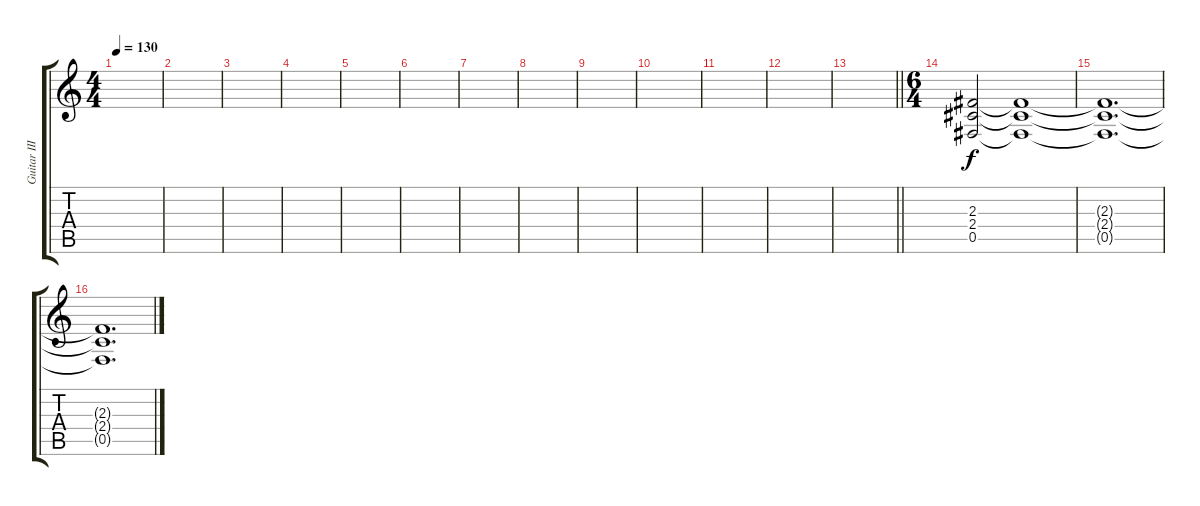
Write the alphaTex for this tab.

\track ("Guitar III" "Guitar III") {instrument distortionguitar}
\staff {score tabs}
\tuning (Db4 Ab3 E3 B2 Gb2 Db2) {hide}
\ts (4 4)
\tempo 130
\clef g2
\ks c
|
|
|
|
|
|
|
|
|
|
|
|
\barLineRight lightlight
|
\ts (6 4)
(2.3 2.4 0.5).2{volume 14 balance 1 instrument distortionguitar} (2.3{t} 2.4{t} 0.5{t}).1{volume 0} |
(2.3{t} 2.4{t} 0.5{t}).1{d} |
(2.3{t} 2.4{t} 0.5{t}).1{d}
